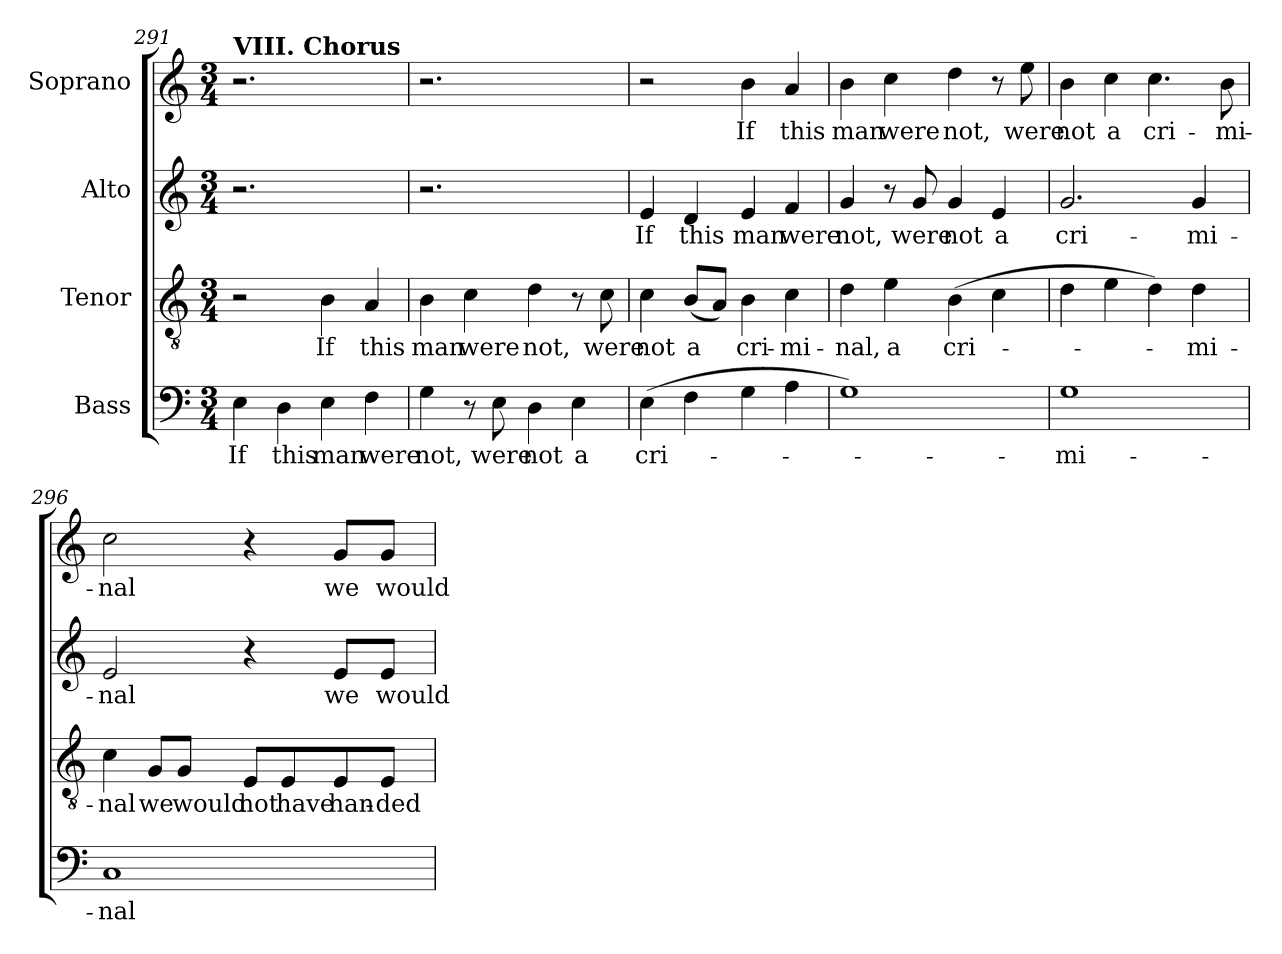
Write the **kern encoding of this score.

**kern	**text	**kern	**text	**kern	**text	**kern	**text
*part4	*part4	*part3	*part3	*part2	*part2	*part1	*part1
*staff4	*staff4	*staff3	*staff3	*staff2	*staff2	*staff1	*staff1
*I"Bass	*	*I"Tenor	*	*I"Alto	*	*I"Soprano	*
!!LO:LB:g=z
*clefF4	*	*clefGv2	*	*clefG2	*	*clefG2	*
*	*	*ITrd7c12	*	*	*	*	*
*k[]	*	*k[]	*	*k[]	*	*k[]	*
*C:	*	*C:	*	*C:	*	*C:	*
*M3/4	*	*M3/4	*	*M3/4	*	*M3/4	*
=291	=291	=291	=291	=291	=291	=291	=291
!	!	!	!	!	!	!LO:TX:a:B:t=VIII. Chorus	!
!	!LO:LY:b:color=#000000	!	!	!	!	!	!
4Ei\	If	2r	.	2.r	.	2.r	.
!	!LO:LY:b:color=#000000	!	!	!	!	!	!
4Di\	this	.	.	.	.	.	.
!	!LO:LY:b:color=#000000	!	!	!	!	!	!
!	!	!	!LO:LY:b:color=#000000	!	!	!	!
4Ei\	man	4BBi\	If	.	.	.	.
!	!LO:LY:b:color=#000000	!	!	!	!	!	!
!	!	!	!LO:LY:b:color=#000000	!	!	!	!
4Fi\	were	4AAi/	this	4ryy	.	4ryy	.
=292	=292	=292	=292	=292	=292	=292	=292
!	!LO:LY:b:color=#000000	!	!	!	!	!	!
!	!	!	!LO:LY:b:color=#000000	!	!	!	!
4Gi\	not,	4BBi\	man	2.r	.	2.r	.
!	!	!	!LO:LY:b:color=#000000	!	!	!	!
8r	.	4Ci\	were	.	.	.	.
!	!LO:LY:b:color=#000000	!	!	!	!	!	!
8Ei\	were	.	.	.	.	.	.
!	!LO:LY:b:color=#000000	!	!	!	!	!	!
!	!	!	!LO:LY:b:color=#000000	!	!	!	!
4Di\	not	4Di\	not,	.	.	.	.
!	!LO:LY:b:color=#000000	!	!	!	!	!	!
4Ei\	a	8r	.	4ryy	.	4ryy	.
!	!	!	!LO:LY:b:color=#000000	!	!	!	!
.	.	8Ci\	were	.	.	.	.
=293	=293	=293	=293	=293	=293	=293	=293
!	!LO:LY:b:color=#000000	!	!	!	!	!	!
!	!	!	!LO:LY:b:color=#000000	!	!	!	!
!	!	!	!	!	!LO:LY:b:color=#000000	!	!
(4Ei\	cri-	4Ci\	not	4ei/	If	2r	.
!	!	!	!LO:LY:b:color=#000000	!	!	!	!
!	!	!	!	!	!LO:LY:b:color=#000000	!	!
4Fi\	.	(8BBi/L	a	4di/	this	.	.
.	.	8AAi/J)	.	.	.	.	.
!	!	!	!LO:LY:b:color=#000000	!	!	!	!
!	!	!	!	!	!LO:LY:b:color=#000000	!	!
!	!	!	!	!	!	!	!LO:LY:b:color=#000000
4Gi\	.	4BBi\	cri-	4ei/	man	4bi\	If
!	!	!	!LO:LY:b:color=#000000	!	!	!	!
!	!	!	!	!	!LO:LY:b:color=#000000	!	!
!	!	!	!	!	!	!	!LO:LY:b:color=#000000
4Ai\	.	4Ci\	-mi-	4fi/	were	4ai/	this
=294	=294	=294	=294	=294	=294	=294	=294
!	!	!	!LO:LY:b:color=#000000	!	!	!	!
!	!	!	!	!	!LO:LY:b:color=#000000	!	!
!	!	!	!	!	!	!	!LO:LY:b:color=#000000
1Gi)	.	4Di\	-nal,	4gi/	not,	4bi\	man
!	!	!	!LO:LY:b:color=#000000	!	!	!	!
!	!	!	!	!	!	!	!LO:LY:b:color=#000000
.	.	4Ei\	a	8r	.	4cci\	were
!	!	!	!	!	!LO:LY:b:color=#000000	!	!
.	.	.	.	8gi/	were	.	.
!	!	!	!LO:LY:b:color=#000000	!	!	!	!
!	!	!	!	!	!LO:LY:b:color=#000000	!	!
!	!	!	!	!	!	!	!LO:LY:b:color=#000000
.	.	(4BBi\	cri-	4gi/	not	4ddi\	not,
!	!	!	!	!	!LO:LY:b:color=#000000	!	!
.	.	4Ci\	.	4ei/	a	8r	.
!	!	!	!	!	!	!	!LO:LY:b:color=#000000
.	.	.	.	.	.	8eei\	were
=295	=295	=295	=295	=295	=295	=295	=295
!	!LO:LY:b:color=#000000	!	!	!	!	!	!
!	!	!	!	!	!LO:LY:b:color=#000000	!	!
!	!	!	!	!	!	!	!LO:LY:b:color=#000000
1Gi	-mi-	4Di\	.	2.gi/	cri-	4bi\	not
!	!	!	!	!	!	!	!LO:LY:b:color=#000000
.	.	4Ei\	.	.	.	4cci\	a
!	!	!	!	!	!	!	!LO:LY:b:color=#000000
.	.	4Di\)	.	.	.	4.cci\	cri-
!	!	!	!LO:LY:b:color=#000000	!	!	!	!
!	!	!	!	!	!LO:LY:b:color=#000000	!	!
.	.	4Di\	-mi-	4gi/	-mi-	.	.
!	!	!	!	!	!	!	!LO:LY:b:color=#000000
.	.	.	.	.	.	8bi\	-mi-
!!LO:PB:g=z
=296	=296	=296	=296	=296	=296	=296	=296
!	!LO:LY:b:color=#000000	!	!	!	!	!	!
!	!	!	!LO:LY:b:color=#000000	!	!	!	!
!	!	!	!	!	!LO:LY:b:color=#000000	!	!
!	!	!	!	!	!	!	!LO:LY:b:color=#000000
1Ci	-nal	4Ci\	-nal	2ei/	-nal	2cci\	-nal
!	!	!	!LO:LY:b:color=#000000	!	!	!	!
.	.	8GGi/L	we	.	.	.	.
!	!	!	!LO:LY:b:color=#000000	!	!	!	!
.	.	8GGi/J	would	.	.	.	.
!	!	!	!LO:LY:b:color=#000000	!	!	!	!
.	.	8EEi/L	not	4r	.	4r	.
!	!	!	!LO:LY:b:color=#000000	!	!	!	!
.	.	8EEi/	have	.	.	.	.
!	!	!	!LO:LY:b:color=#000000	!	!	!	!
!	!	!	!	!	!LO:LY:b:color=#000000	!	!
!	!	!	!	!	!	!	!LO:LY:b:color=#000000
.	.	8EEi/	han-	8ei/L	we	8gi/L	we
!	!	!	!LO:LY:b:color=#000000	!	!	!	!
!	!	!	!	!	!LO:LY:b:color=#000000	!	!
!	!	!	!	!	!	!	!LO:LY:b:color=#000000
.	.	8EEi/J	-ded	8ei/J	would	8gi/J	would
=	=	=	=	=	=	=	=
*-	*-	*-	*-	*-	*-	*-	*-
